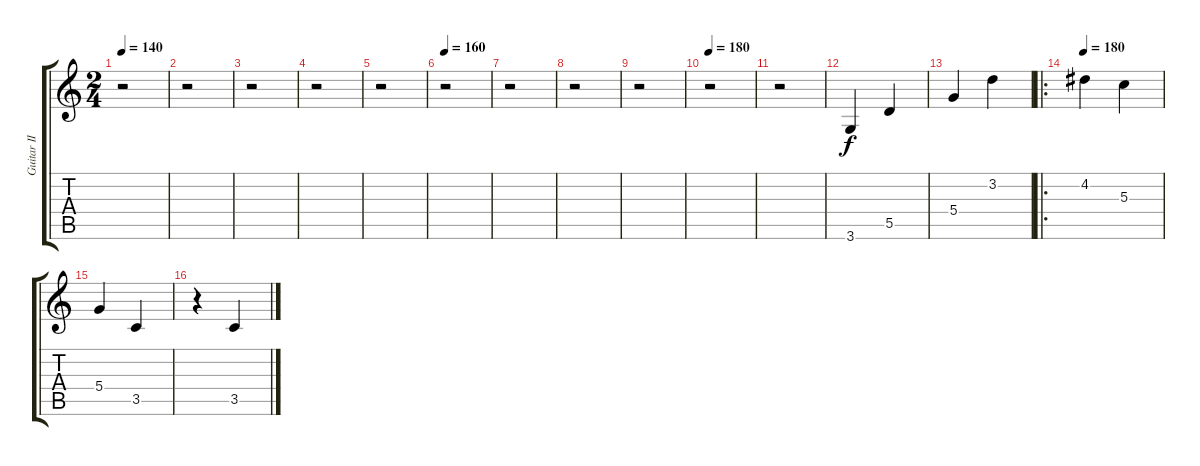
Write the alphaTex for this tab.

\track ("Guitar II" "Guitar II") {instrument distortionguitar}
\staff {score tabs}
\tuning (E4 B3 G3 D3 A2 E2) {hide}
\ts (2 4)
\tempo 140
\clef g2
\ks c
r.2{dy fff} |
r.2 |
r.2 |
r.2 |
r.2 |
\tempo 160
r.2 |
r.2 |
r.2 |
r.2 |
\tempo 180
r.2 |
r.2 |
3.6.4{dy f} 5.5.4 |
5.4.4 3.2.4 |
\ro
\tempo 180
4.2.4 5.3.4 |
5.4.4 3.5.4 |
r.4 3.5.4
